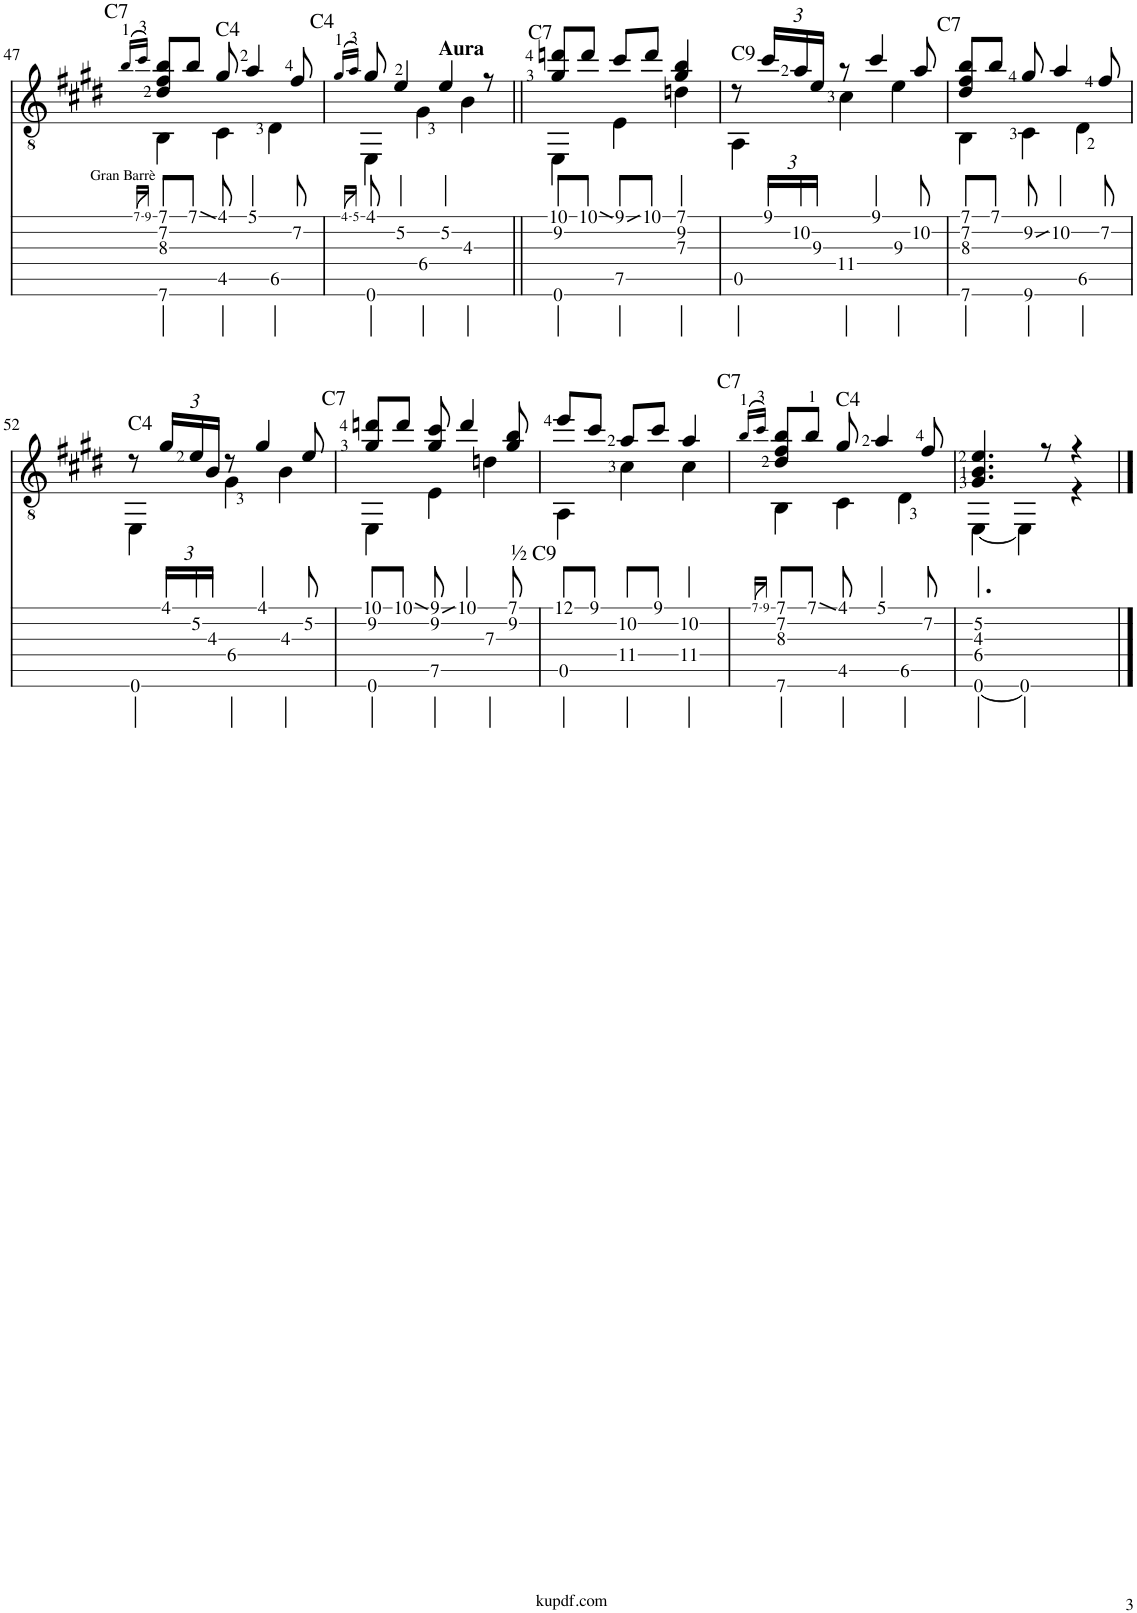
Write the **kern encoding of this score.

**kern	**kern
*part2	*part1
*staff2	*staff1
*I"Chitarra classica (Intavolatura)	*I"Classical Guitar
!!LO:PB:g=z
*	*clefGv2
*k[f#c#g#d#]	*k[f#c#g#d#]
*M3/4	*M3/4
=47	=47
(16qb/LL	(16qb/LL
16qcc#/JJ)	16qcc#/JJ)
*^	*^
!	!	!LO:TX:a:t=C7	!
!LO:TX:a:t=Gran Barrè	!	!	!
8d#/ 8f#/ 8b/L	4BB\	8d#/ 8f#/ 8b/L	4BB\
8b/J	.	8b/J	.
!	!	!LO:TX:a:t=C4	!
8g#/	4C#\	8g#/	4C#\
4a/	.	4a/	.
.	4D#\	.	4D#\
8f#/	.	8f#/	.
=48	=48	=48	=48
(16qg#/LL	.	(16qg#/LL	.
16qa/JJ)	.	16qa/JJ)	.
!	!	!LO:TX:a:t=C4	!
8g#/	4EE\	8g#/	4EE\
4e/	.	4e/	.
.	4G#\	.	4G#\
!	!	!LO:TX:a:B:t=Aura	!
4e/	.	4e/	.
.	4B\	.	4B\
8r	.	8r	.
=49||	=49||	=49||	=49||
!	!	!LO:TX:a:t=C7	!
8g#/ 8ddn/L	4EE\	8g#/ 8ddn/L	4EE\
8dd/J	.	8dd/J	.
8cc#/L	4E\	8cc#/L	4E\
8dd/J	.	8dd/J	.
4g#/ 4b/	4dn\	4g#/ 4b/	4dn\
=50	=50	=50	=50
!	!	!LO:TX:a:t=C9	!
8r	4AA\	8r	4AA\
*Xbrackettup	*	*Xbrackettup	*
24cc#/LL	.	24cc#/LL	.
24a/	.	24a/	.
24e/JJ	.	24e/JJ	.
8r	4c#\	8r	4c#\
4cc#/	.	4cc#/	.
.	4e\	.	4e\
8a/	.	8a/	.
=51	=51	=51	=51
!	!	!LO:TX:a:t=C7	!
8d#/ 8f#/ 8b/L	4BB\	8d#/ 8f#/ 8b/L	4BB\
8b/J	.	8b/J	.
8g#/	4C#\	8g#/	4C#\
4a/	.	4a/	.
.	4D#\	.	4D#\
8f#/	.	8f#/	.
!!LO:LB:g=z	!!
=52	=52	=52	=52
!	!	!LO:TX:a:t=C4	!
8r	4EE\	8r	4EE\
24g#/LL	.	24g#/LL	.
24e/	.	24e/	.
24B/JJ	.	24B/JJ	.
8r	4G#\	8r	4G#\
4g#/	.	4g#/	.
.	4B\	.	4B\
8e/	.	8e/	.
=53	=53	=53	=53
!	!	!LO:TX:a:t=C7	!
8g#/ 8ddn/L	4EE\	8g#/ 8ddn/L	4EE\
8dd/J	.	8dd/J	.
8g#/ 8cc#/	4E\	8g#/ 8cc#/	4E\
4dd/	.	4dd/	.
.	4dn\	.	4dn\
8g#/ 8b/	.	8g#/ 8b/	.
=54	=54	=54	=54
!LO:TX:a:t=½ C9	!	!	!
8ee/L	4AA\	8ee/L	4AA\
8cc#/J	.	8cc#/J	.
8a/L	4c#\	8a/L	4c#\
8cc#/J	.	8cc#/J	.
4a/	4c#\	4a/	4c#\
=55	=55	=55	=55
(16qb/LL	.	(16qb/LL	.
16qcc#/JJ)	.	16qcc#/JJ)	.
!	!	!LO:TX:a:t=C7	!
8d#/ 8f#/ 8b/L	4BB\	8d#/ 8f#/ 8b/L	4BB\
8b/J	.	8b/J	.
!	!	!LO:TX:a:t=C4	!
8g#/	4C#\	8g#/	4C#\
4a/	.	4a/	.
.	4D#\	.	4D#\
8f#/	.	8f#/	.
=56	=56	=56	=56
4.G#/ 4.B/ 4.e/	[4EE\	4.G#/ 4.B/ 4.e/	[4EE\
.	4EE\]	.	4EE\]
8r	.	8r	.
4r	4r	4r	4r
*v	*v	*	*
*	*v	*v
==	==
*-	*-
